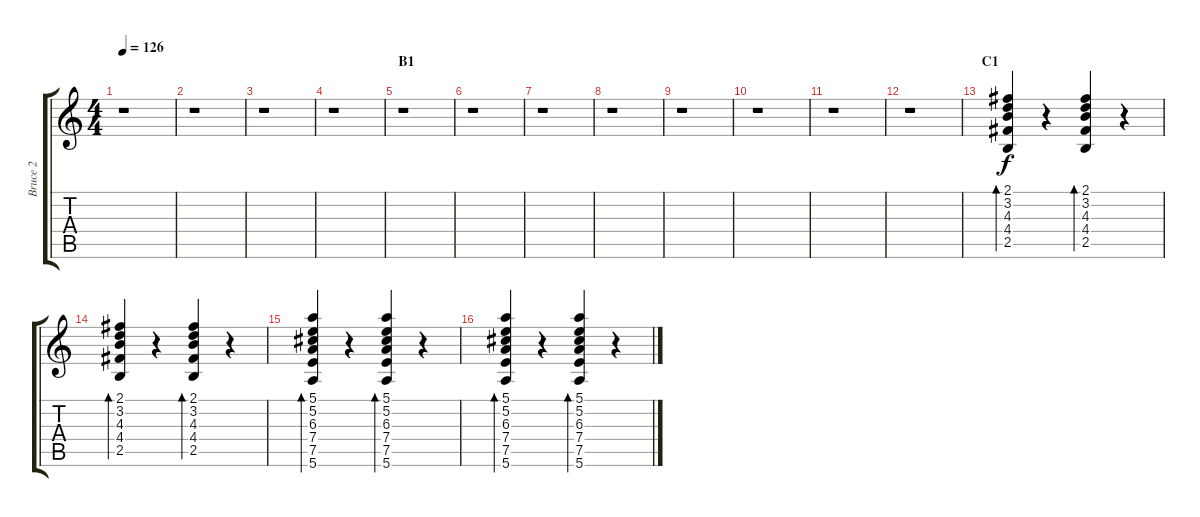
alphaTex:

\track ("Bruce 2" "Bruce 2") {instrument acousticguitarsteel}
\staff {score tabs}
\tuning (E4 B3 G3 D3 A2 E2) {hide}
\ts (4 4)
\tempo 126
\clef g2
\ks c
r.1{dy f} |
r.1 |
r.1 |
r.1 |
\section ("" "B1")
r.1 |
r.1 |
r.1 |
r.1 |
r.1 |
r.1 |
r.1 |
r.1 |
\section ("" "C1")
(2.1 3.2 4.3 4.4 2.5).4{bd 60} r.4 (2.1 3.2 4.3 4.4 2.5).4{bd 120} r.4 |
(2.1 3.2 4.3 4.4 2.5).4{bd 60} r.4 (2.1 3.2 4.3 4.4 2.5).4{bd 120} r.4 |
(5.1 5.2 6.3 7.4 7.5 5.6).4{bd 120} r.4 (5.1 5.2 6.3 7.4 7.5 5.6).4{bd 120} r.4 |
(5.1 5.2 6.3 7.4 7.5 5.6).4{bd 120} r.4 (5.1 5.2 6.3 7.4 7.5 5.6).4{bd 120} r.4
